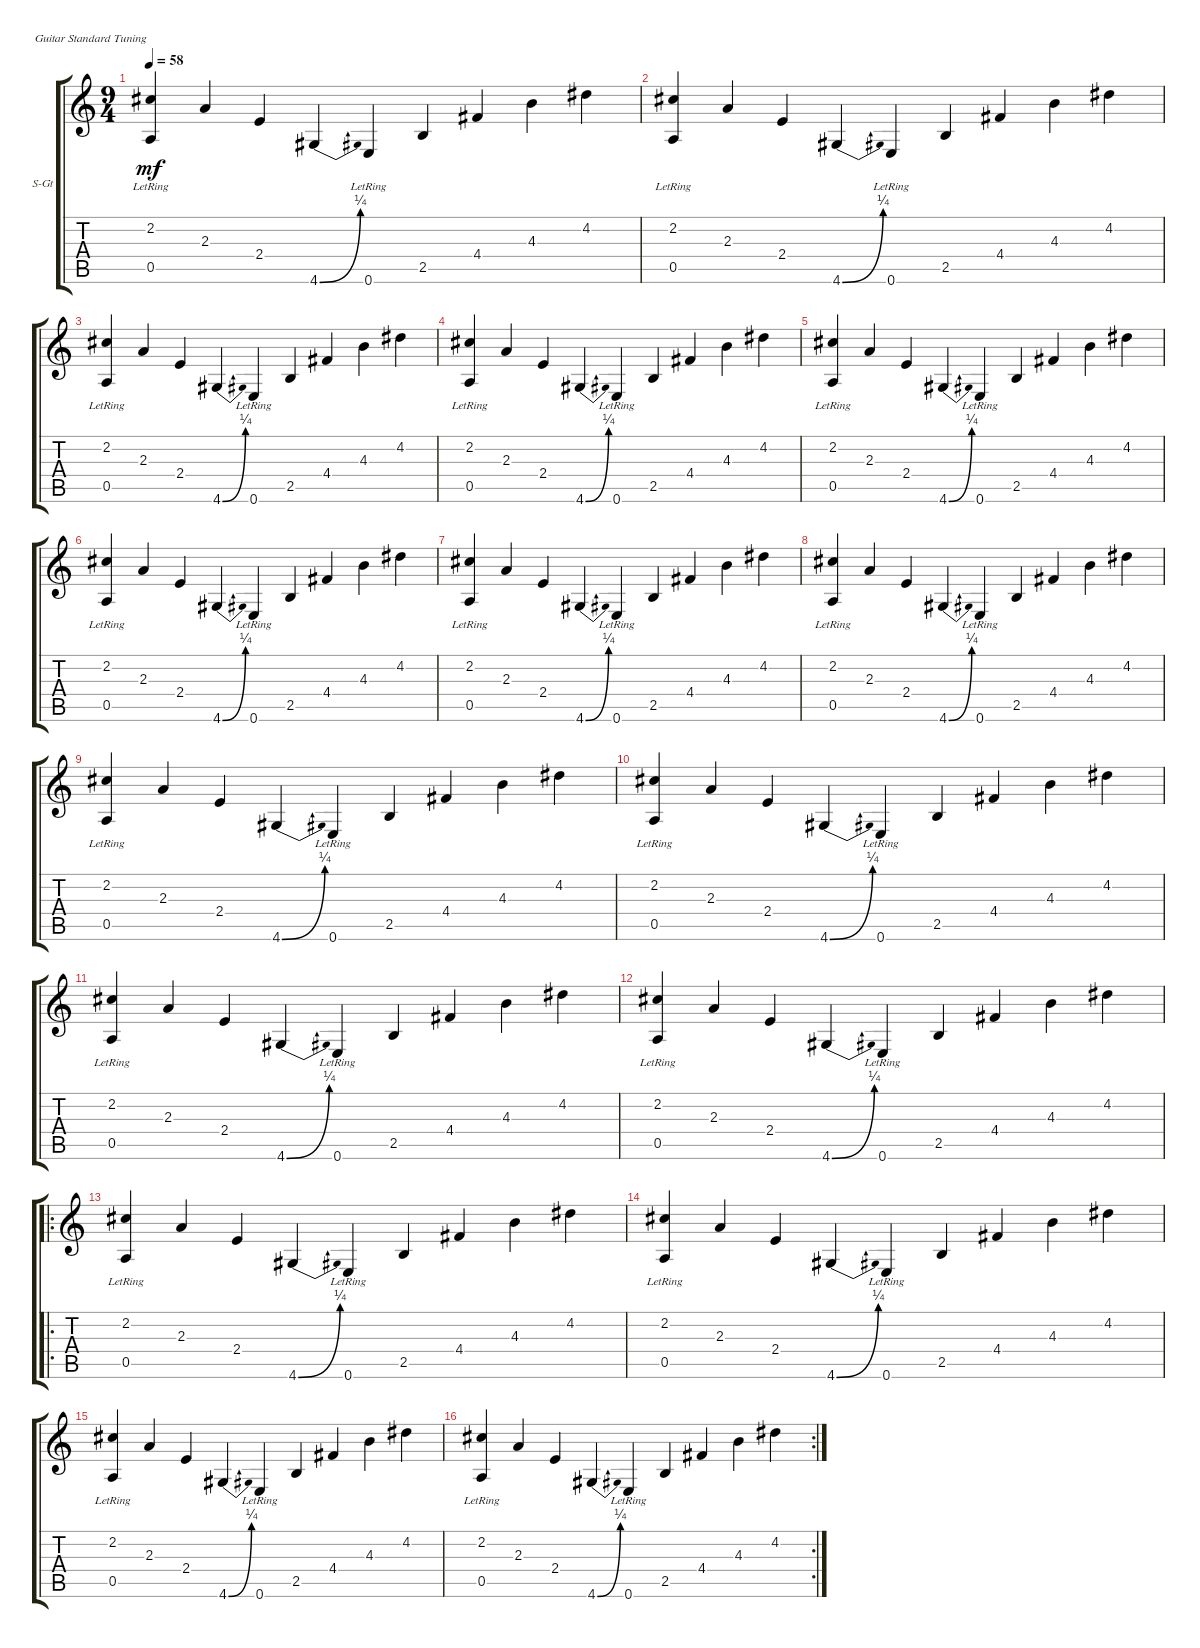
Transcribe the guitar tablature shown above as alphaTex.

\defaultSystemsLayout 4
\bracketExtendMode groupsimilarinstruments
\firstSystemTrackNameOrientation horizontal
\otherSystemsTrackNameOrientation horizontal
\track ("Steel Guitar" "S-Gt") {instrument acousticguitarsteel}
\staff {score tabs}
\tuning (E4 B3 G3 D3 A2 E2)
\ts (9 4)
\tempo 58
\clef g2
\scale
0.333333
\ks c
(0.5{lr} 2.2).4{dy mf} 2.3.4 2.4.4 4.6{be (bend 0 0 15.6 1)}.4 0.6{lr}.4 2.5.4 4.4.4 4.3.4 4.2.4 |
\scale
0.333333 (0.5{lr} 2.2).4 2.3.4 2.4.4 4.6{be (bend 0 0 15.6 1)}.4 0.6{lr}.4 2.5.4 4.4.4 4.3.4 4.2.4 |
\scale
0.333333 (0.5{lr} 2.2).4 2.3.4 2.4.4 4.6{be (bend 0 0 15.6 1)}.4 0.6{lr}.4 2.5.4 4.4.4 4.3.4 4.2.4 |
\scale
0.333333 (0.5{lr} 2.2).4 2.3.4 2.4.4 4.6{be (bend 0 0 15.6 1)}.4 0.6{lr}.4 2.5.4 4.4.4 4.3.4 4.2.4 |
\scale
0.333333 (0.5{lr} 2.2).4 2.3.4 2.4.4 4.6{be (bend 0 0 15.6 1)}.4 0.6{lr}.4 2.5.4 4.4.4 4.3.4 4.2.4 |
\scale
0.333333 (0.5{lr} 2.2).4 2.3.4 2.4.4 4.6{be (bend 0 0 15.6 1)}.4 0.6{lr}.4 2.5.4 4.4.4 4.3.4 4.2.4 |
\scale
0.333333 (0.5{lr} 2.2).4 2.3.4 2.4.4 4.6{be (bend 0 0 15.6 1)}.4 0.6{lr}.4 2.5.4 4.4.4 4.3.4 4.2.4 |
\scale
0.333333 (0.5{lr} 2.2).4 2.3.4 2.4.4 4.6{be (bend 0 0 15.6 1)}.4 0.6{lr}.4 2.5.4 4.4.4 4.3.4 4.2.4 |
\scale
0.333333 (0.5{lr} 2.2).4 2.3.4 2.4.4 4.6{be (bend 0 0 15.6 1)}.4 0.6{lr}.4 2.5.4 4.4.4 4.3.4 4.2.4 |
\scale
0.333333 (0.5{lr} 2.2).4 2.3.4 2.4.4 4.6{be (bend 0 0 15.6 1)}.4 0.6{lr}.4 2.5.4 4.4.4 4.3.4 4.2.4 |
\scale
0.333333 (0.5{lr} 2.2).4 2.3.4 2.4.4 4.6{be (bend 0 0 15.6 1)}.4 0.6{lr}.4 2.5.4 4.4.4 4.3.4 4.2.4 |
\scale
0.312821 (0.5{lr} 2.2).4 2.3.4 2.4.4 4.6{be (bend 0 0 15.6 1)}.4 0.6{lr}.4 2.5.4 4.4.4 4.3.4 4.2.4 |
\ro
\scale
0.374359 (0.5{lr} 2.2).4 2.3.4 2.4.4 4.6{be (bend 0 0 15.6 1)}.4 0.6{lr}.4 2.5.4 4.4.4 4.3.4 4.2.4 |
\scale
0.312821 (0.5{lr} 2.2).4 2.3.4 2.4.4 4.6{be (bend 0 0 15.6 1)}.4 0.6{lr}.4 2.5.4 4.4.4 4.3.4 4.2.4 |
\scale
0.294686 (0.5{lr} 2.2).4 2.3.4 2.4.4 4.6{be (bend 0 0 15.6 1)}.4 0.6{lr}.4 2.5.4 4.4.4 4.3.4 4.2.4 |
\rc 2
\scale
0.323671 (0.5{lr} 2.2).4 2.3.4 2.4.4 4.6{be (bend 0 0 15.6 1)}.4 0.6{lr}.4 2.5.4 4.4.4 4.3.4 4.2.4
